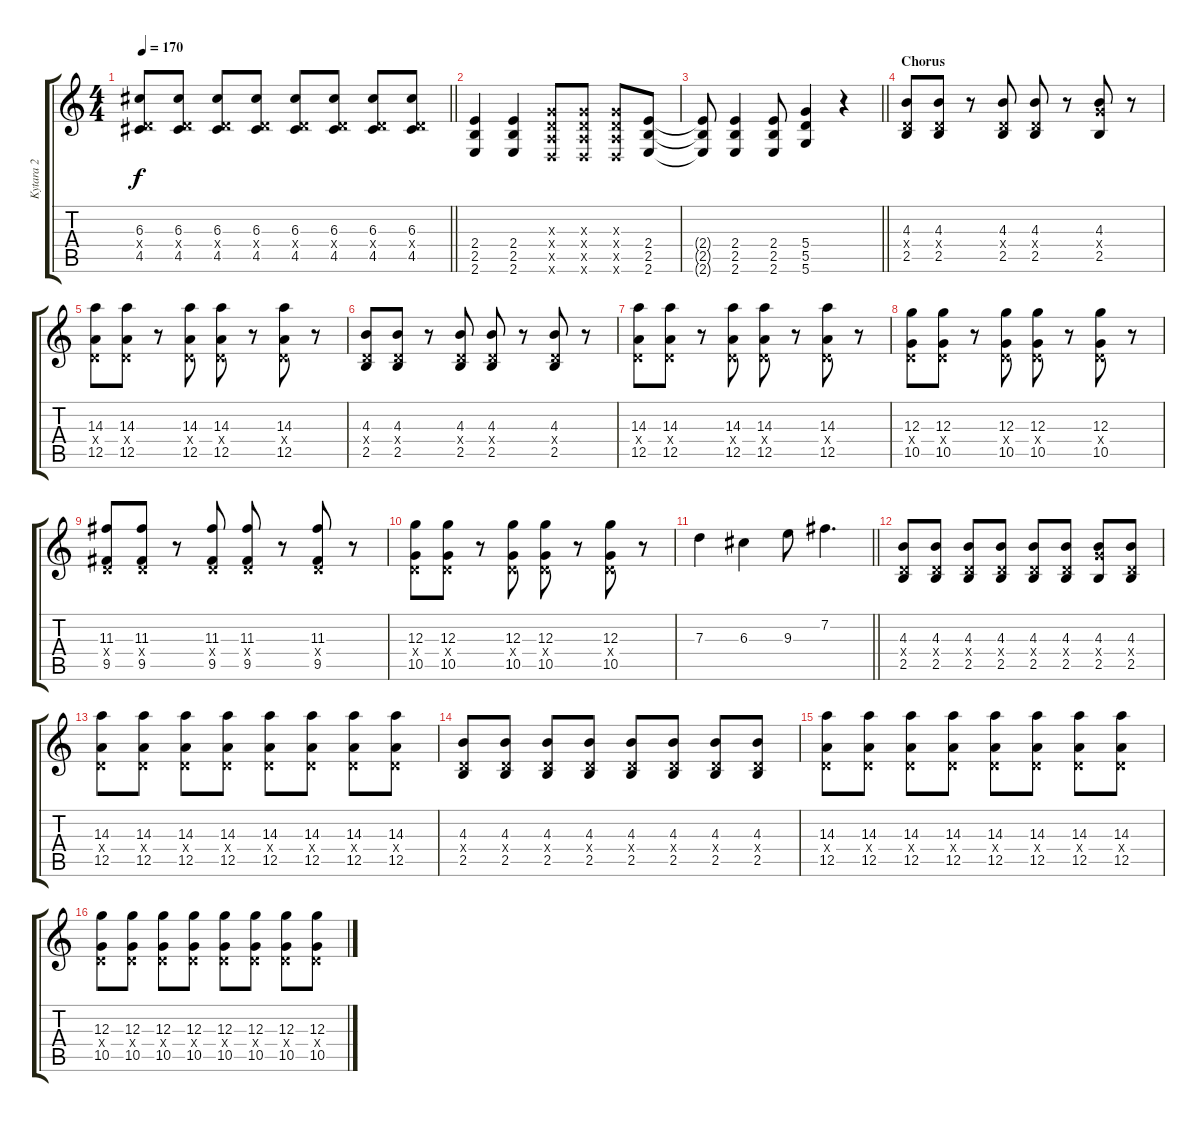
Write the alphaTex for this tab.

\track ("Kytara 2" "Kytara 2") {instrument overdrivenguitar}
\staff {score tabs}
\tuning (E4 B3 G3 D3 A2 D2) {hide}
\ts (4 4)
\tempo 170
\clef g2
\barLineRight lightlight
\ks c
(6.3 0.4{x} 4.5).8{dy f} (6.3 0.4{x} 4.5).8 (6.3 0.4{x} 4.5).8 (6.3 0.4{x} 4.5).8 (6.3 0.4{x} 4.5).8 (6.3 0.4{x} 4.5).8 (6.3 0.4{x} 4.5).8 (6.3 0.4{x} 4.5).8 |
\section ("" "")
(2.4 2.5 2.6).4 (2.4 2.5 2.6).4 (0.3{x} 0.4{x} 0.5{x} 0.6{x}).8 (0.3{x} 0.4{x} 0.5{x} 0.6{x}).8 (0.3{x} 0.4{x} 0.5{x} 0.6{x}).8 (2.4 2.5 2.6).8 |
\barLineRight lightlight
(2.4{t} 2.5{t} 2.6{t}).8 (2.4 2.5 2.6).4 (2.4 2.5 2.6).8 (5.4 5.5 5.6).4 r.4 |
\section ("" "Chorus")
(4.3 0.4{x} 2.5).8 (4.3 0.4{x} 2.5).8 r.8 (4.3 0.4{x} 2.5).8 (4.3 0.4{x} 2.5).8 r.8 (4.3 5.4{x} 2.5).8 r.8 |
(14.3 0.4{x} 12.5).8 (14.3 0.4{x} 12.5).8 r.8 (14.3 0.4{x} 12.5).8 (14.3 0.4{x} 12.5).8 r.8 (14.3 0.4{x} 12.5).8 r.8 |
(4.3 0.4{x} 2.5).8 (4.3 0.4{x} 2.5).8 r.8 (4.3 0.4{x} 2.5).8 (4.3 0.4{x} 2.5).8 r.8 (4.3 0.4{x} 2.5).8 r.8 |
(14.3 0.4{x} 12.5).8 (14.3 0.4{x} 12.5).8 r.8 (14.3 0.4{x} 12.5).8 (14.3 0.4{x} 12.5).8 r.8 (14.3 0.4{x} 12.5).8 r.8 |
(12.3 0.4{x} 10.5).8 (12.3 0.4{x} 10.5).8 r.8 (12.3 0.4{x} 10.5).8 (12.3 0.4{x} 10.5).8 r.8 (12.3 0.4{x} 10.5).8 r.8 |
(11.3 0.4{x} 9.5).8 (11.3 0.4{x} 9.5).8 r.8 (11.3 0.4{x} 9.5).8 (11.3 0.4{x} 9.5).8 r.8 (11.3 0.4{x} 9.5).8 r.8 |
(12.3 0.4{x} 10.5).8 (12.3 0.4{x} 10.5).8 r.8 (12.3 0.4{x} 10.5).8 (12.3 0.4{x} 10.5).8 r.8 (12.3 0.4{x} 10.5).8 r.8 |
\barLineRight lightlight
7.3.4 6.3.4 9.3.8 7.2.4{d} |
\section ("" "")
(4.3 0.4{x} 2.5).8 (4.3 0.4{x} 2.5).8 (4.3 0.4{x} 2.5).8 (4.3 0.4{x} 2.5).8 (4.3 0.4{x} 2.5).8 (4.3 0.4{x} 2.5).8 (4.3 5.4{x} 2.5).8 (4.3 0.4{x} 2.5).8 |
(14.3 0.4{x} 12.5).8 (14.3 0.4{x} 12.5).8 (14.3 0.4{x} 12.5).8 (14.3 0.4{x} 12.5).8 (14.3 0.4{x} 12.5).8 (14.3 0.4{x} 12.5).8 (14.3 0.4{x} 12.5).8 (14.3 0.4{x} 12.5).8 |
(4.3 0.4{x} 2.5).8 (4.3 0.4{x} 2.5).8 (4.3 0.4{x} 2.5).8 (4.3 0.4{x} 2.5).8 (4.3 0.4{x} 2.5).8 (4.3 0.4{x} 2.5).8 (4.3 0.4{x} 2.5).8 (4.3 0.4{x} 2.5).8 |
(14.3 0.4{x} 12.5).8 (14.3 0.4{x} 12.5).8 (14.3 0.4{x} 12.5).8 (14.3 0.4{x} 12.5).8 (14.3 0.4{x} 12.5).8 (14.3 0.4{x} 12.5).8 (14.3 0.4{x} 12.5).8 (14.3 0.4{x} 12.5).8 |
(12.3 0.4{x} 10.5).8 (12.3 0.4{x} 10.5).8 (12.3 0.4{x} 10.5).8 (12.3 0.4{x} 10.5).8 (12.3 0.4{x} 10.5).8 (12.3 0.4{x} 10.5).8 (12.3 0.4{x} 10.5).8 (12.3 0.4{x} 10.5).8
